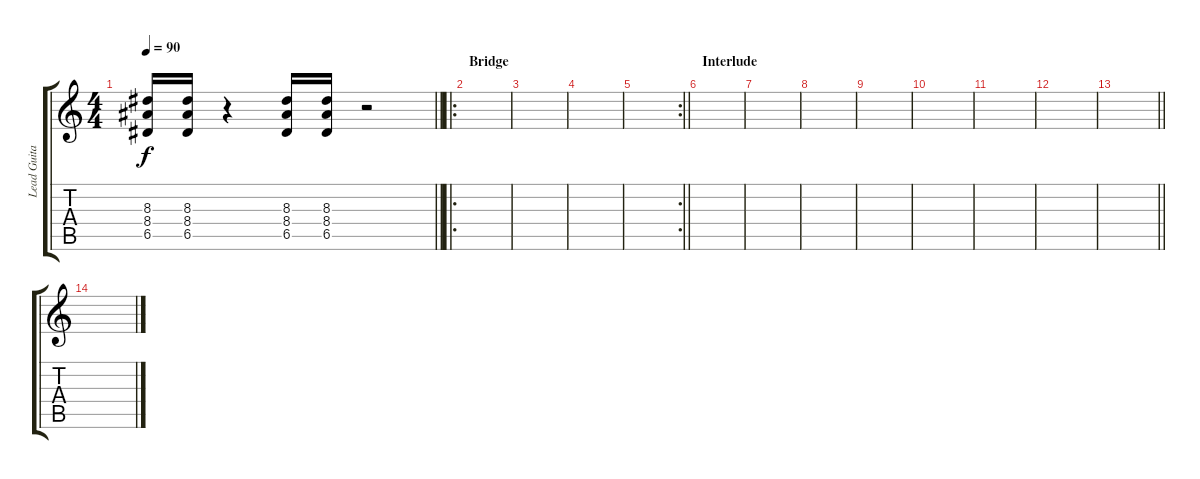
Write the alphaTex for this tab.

\track ("Lead Guitar (Xulfi)" "Lead Guita") {instrument overdrivenguitar}
\staff {score tabs}
\tuning (E4 B3 G3 D3 A2 D2) {hide}
\ts (4 4)
\tempo 90
\clef g2
\barLineRight lightlight
\ks c
(8.3 8.4 6.5).16{dy f} (8.3 8.4 6.5).16 r.4 (8.3 8.4 6.5).16 (8.3 8.4 6.5).16 r.2 |
\ro
\section ("" "Bridge")
|
|
|
\rc 2
\barLineRight lightlight
|
\section ("" "Interlude")
|
|
|
|
|
|
|
\barLineRight lightlight
|
\section ("" "")
